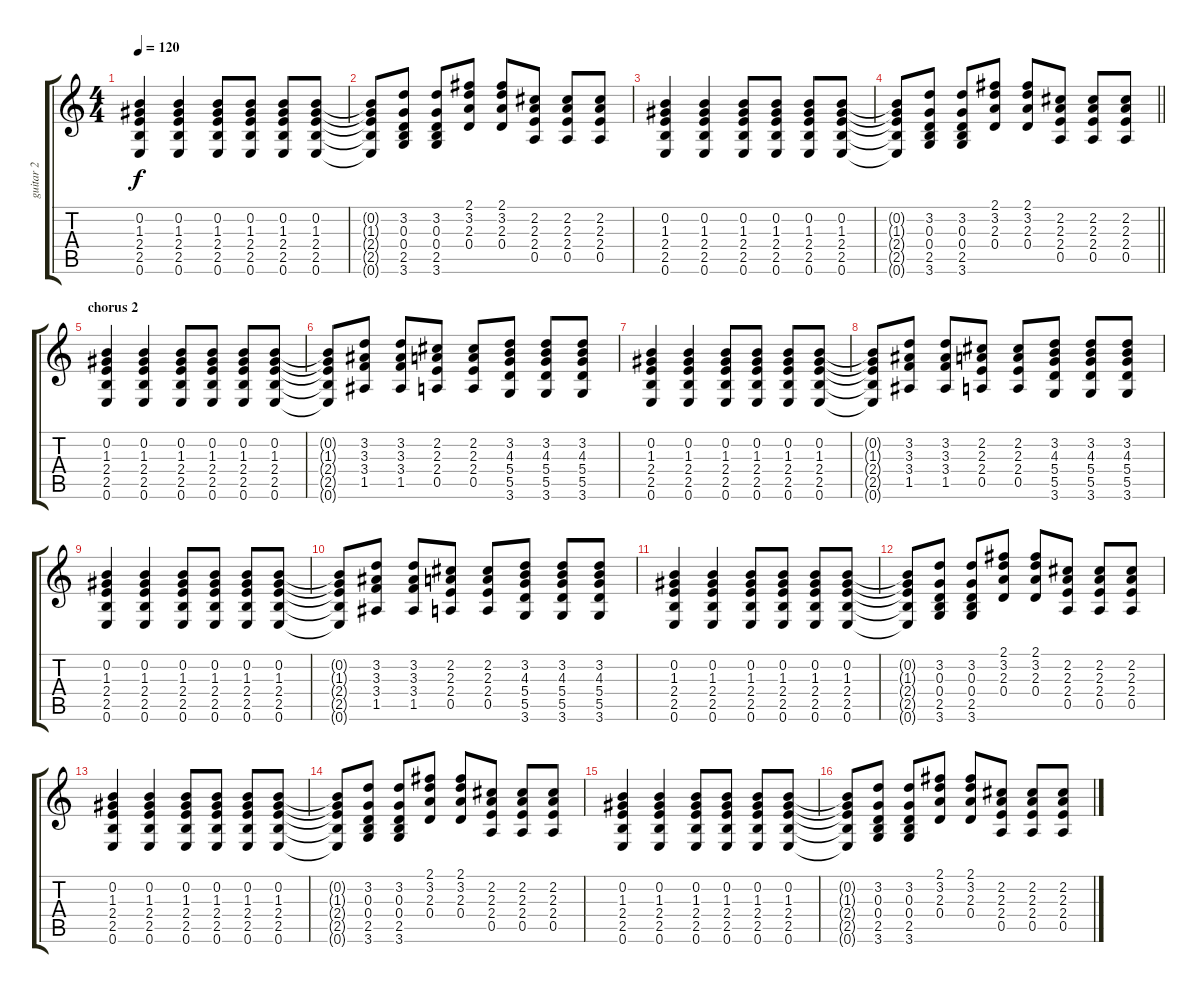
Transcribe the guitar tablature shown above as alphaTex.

\track ("guitar 2" "guitar 2") {instrument overdrivenguitar}
\staff {score tabs}
\tuning (E4 B3 G3 D3 A2 E2) {hide}
\ts (4 4)
\tempo 120
\clef g2
\ks c
(0.2 1.3 2.4 2.5 0.6).4{dy f} (0.2 1.3 2.4 2.5 0.6).4 (0.2 1.3 2.4 2.5 0.6).8 (0.2 1.3 2.4 2.5 0.6).8 (0.2 1.3 2.4 2.5 0.6).8 (0.2 1.3 2.4 2.5 0.6).8 |
(0.2{t} 1.3{t} 2.4{t} 2.5{t} 0.6{t}).8 (3.2 0.3 0.4 2.5 3.6).8 (3.2 0.3 0.4 2.5 3.6).8 (2.1 3.2 2.3 0.4).8 (2.1 3.2 2.3 0.4).8 (2.2 2.3 2.4 0.5).8 (2.2 2.3 2.4 0.5).8 (2.2 2.3 2.4 0.5).8 |
(0.2 1.3 2.4 2.5 0.6).4 (0.2 1.3 2.4 2.5 0.6).4 (0.2 1.3 2.4 2.5 0.6).8 (0.2 1.3 2.4 2.5 0.6).8 (0.2 1.3 2.4 2.5 0.6).8 (0.2 1.3 2.4 2.5 0.6).8 |
\barLineRight lightlight
(0.2{t} 1.3{t} 2.4{t} 2.5{t} 0.6{t}).8 (3.2 0.3 0.4 2.5 3.6).8 (3.2 0.3 0.4 2.5 3.6).8 (2.1 3.2 2.3 0.4).8 (2.1 3.2 2.3 0.4).8 (2.2 2.3 2.4 0.5).8 (2.2 2.3 2.4 0.5).8 (2.2 2.3 2.4 0.5).8 |
\section ("" "chorus 2")
(0.2 1.3 2.4 2.5 0.6).4 (0.2 1.3 2.4 2.5 0.6).4 (0.2 1.3 2.4 2.5 0.6).8 (0.2 1.3 2.4 2.5 0.6).8 (0.2 1.3 2.4 2.5 0.6).8 (0.2 1.3 2.4 2.5 0.6).8 |
(0.2{t} 1.3{t} 2.4{t} 2.5{t} 0.6{t}).8 (3.2 3.3 3.4 1.5).8 (3.2 3.3 3.4 1.5).8 (2.2 2.3 2.4 0.5).8 (2.2 2.3 2.4 0.5).8 (3.2 4.3 5.4 5.5 3.6).8 (3.2 4.3 5.4 5.5 3.6).8 (3.2 4.3 5.4 5.5 3.6).8 |
(0.2 1.3 2.4 2.5 0.6).4 (0.2 1.3 2.4 2.5 0.6).4 (0.2 1.3 2.4 2.5 0.6).8 (0.2 1.3 2.4 2.5 0.6).8 (0.2 1.3 2.4 2.5 0.6).8 (0.2 1.3 2.4 2.5 0.6).8 |
(0.2{t} 1.3{t} 2.4{t} 2.5{t} 0.6{t}).8 (3.2 3.3 3.4 1.5).8 (3.2 3.3 3.4 1.5).8 (2.2 2.3 2.4 0.5).8 (2.2 2.3 2.4 0.5).8 (3.2 4.3 5.4 5.5 3.6).8 (3.2 4.3 5.4 5.5 3.6).8 (3.2 4.3 5.4 5.5 3.6).8 |
(0.2 1.3 2.4 2.5 0.6).4 (0.2 1.3 2.4 2.5 0.6).4 (0.2 1.3 2.4 2.5 0.6).8 (0.2 1.3 2.4 2.5 0.6).8 (0.2 1.3 2.4 2.5 0.6).8 (0.2 1.3 2.4 2.5 0.6).8 |
(0.2{t} 1.3{t} 2.4{t} 2.5{t} 0.6{t}).8 (3.2 3.3 3.4 1.5).8 (3.2 3.3 3.4 1.5).8 (2.2 2.3 2.4 0.5).8 (2.2 2.3 2.4 0.5).8 (3.2 4.3 5.4 5.5 3.6).8 (3.2 4.3 5.4 5.5 3.6).8 (3.2 4.3 5.4 5.5 3.6).8 |
(0.2 1.3 2.4 2.5 0.6).4 (0.2 1.3 2.4 2.5 0.6).4 (0.2 1.3 2.4 2.5 0.6).8 (0.2 1.3 2.4 2.5 0.6).8 (0.2 1.3 2.4 2.5 0.6).8 (0.2 1.3 2.4 2.5 0.6).8 |
(0.2{t} 1.3{t} 2.4{t} 2.5{t} 0.6{t}).8 (3.2 0.3 0.4 2.5 3.6).8 (3.2 0.3 0.4 2.5 3.6).8 (2.1 3.2 2.3 0.4).8 (2.1 3.2 2.3 0.4).8 (2.2 2.3 2.4 0.5).8 (2.2 2.3 2.4 0.5).8 (2.2 2.3 2.4 0.5).8 |
(0.2 1.3 2.4 2.5 0.6).4 (0.2 1.3 2.4 2.5 0.6).4 (0.2 1.3 2.4 2.5 0.6).8 (0.2 1.3 2.4 2.5 0.6).8 (0.2 1.3 2.4 2.5 0.6).8 (0.2 1.3 2.4 2.5 0.6).8 |
(0.2{t} 1.3{t} 2.4{t} 2.5{t} 0.6{t}).8 (3.2 0.3 0.4 2.5 3.6).8 (3.2 0.3 0.4 2.5 3.6).8 (2.1 3.2 2.3 0.4).8 (2.1 3.2 2.3 0.4).8 (2.2 2.3 2.4 0.5).8 (2.2 2.3 2.4 0.5).8 (2.2 2.3 2.4 0.5).8 |
(0.2 1.3 2.4 2.5 0.6).4 (0.2 1.3 2.4 2.5 0.6).4 (0.2 1.3 2.4 2.5 0.6).8 (0.2 1.3 2.4 2.5 0.6).8 (0.2 1.3 2.4 2.5 0.6).8 (0.2 1.3 2.4 2.5 0.6).8 |
(0.2{t} 1.3{t} 2.4{t} 2.5{t} 0.6{t}).8 (3.2 0.3 0.4 2.5 3.6).8 (3.2 0.3 0.4 2.5 3.6).8 (2.1 3.2 2.3 0.4).8 (2.1 3.2 2.3 0.4).8 (2.2 2.3 2.4 0.5).8 (2.2 2.3 2.4 0.5).8 (2.2 2.3 2.4 0.5).8
